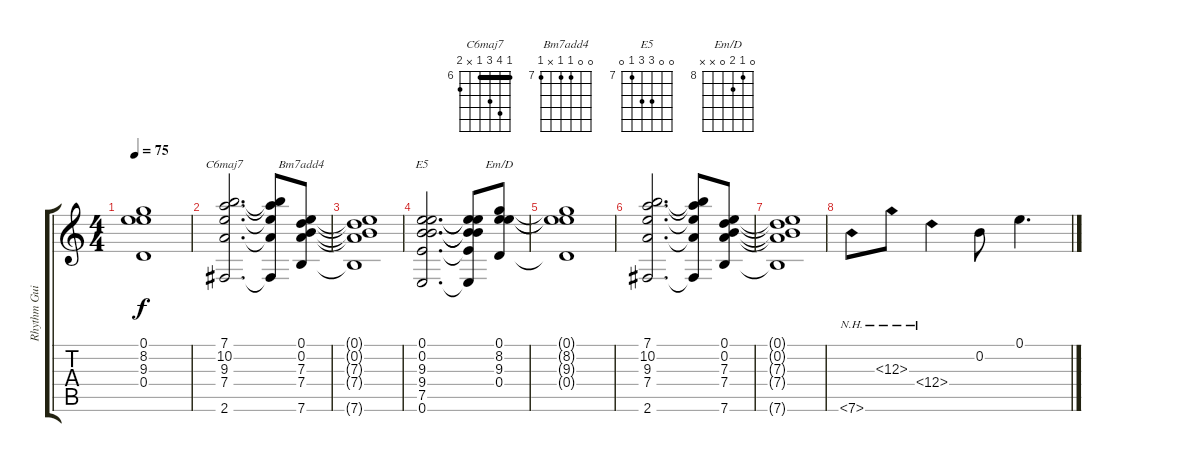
\track ("Rhythm Guitar" "Rhythm Gui") {instrument distortionguitar}
\staff {score tabs}
\tuning (E4 B3 G3 D3 A2 E2) {hide}
\chord ("C6maj7" 6 9 8 6 x 7) {firstfret 6 barre 6}
\chord ("Bm7add4" 0 0 7 7 x 7) {firstfret 7}
\chord ("E5" 0 0 9 9 7 0) {firstfret 7}
\chord ("Em/D" 0 8 9 0 x x) {firstfret 8}
\ts (4 4)
\tempo 75
\clef g2
\ks c
(0.1{t} 8.2{t} 9.3{t} 0.4{t}).1{dy f} |
(7.1 10.2 9.3 7.4 2.6).2{d ch "C6maj7"} (7.1{t} 10.2{t} 9.3{t} 7.4{t} 2.6{t}).8 (0.1 0.2 7.3 7.4 7.6).8{ch "Bm7add4"} |
(0.1{t} 0.2{t} 7.3{t} 7.4{t} 7.6{t}).1 |
(0.1 0.2 9.3 9.4 7.5 0.6).2{d ch "E5"} (0.1{t} 0.2{t} 9.3{t} 9.4{t} 7.5{t} 0.6{t}).8 (0.1 8.2 9.3 0.4).8{ch "Em/D"} |
(0.1{t} 8.2{t} 9.3{t} 0.4{t}).1 |
(7.1 10.2 9.3 7.4 2.6).2{d} (7.1{t} 10.2{t} 9.3{t} 7.4{t} 2.6{t}).8 (0.1 0.2 7.3 7.4 7.6).8 |
(0.1{t} 0.2{t} 7.3{t} 7.4{t} 7.6{t}).1 |
7.6{nh}.8 12.3{nh}.8 12.4{nh}.4 0.2.8 0.1.4{d}
